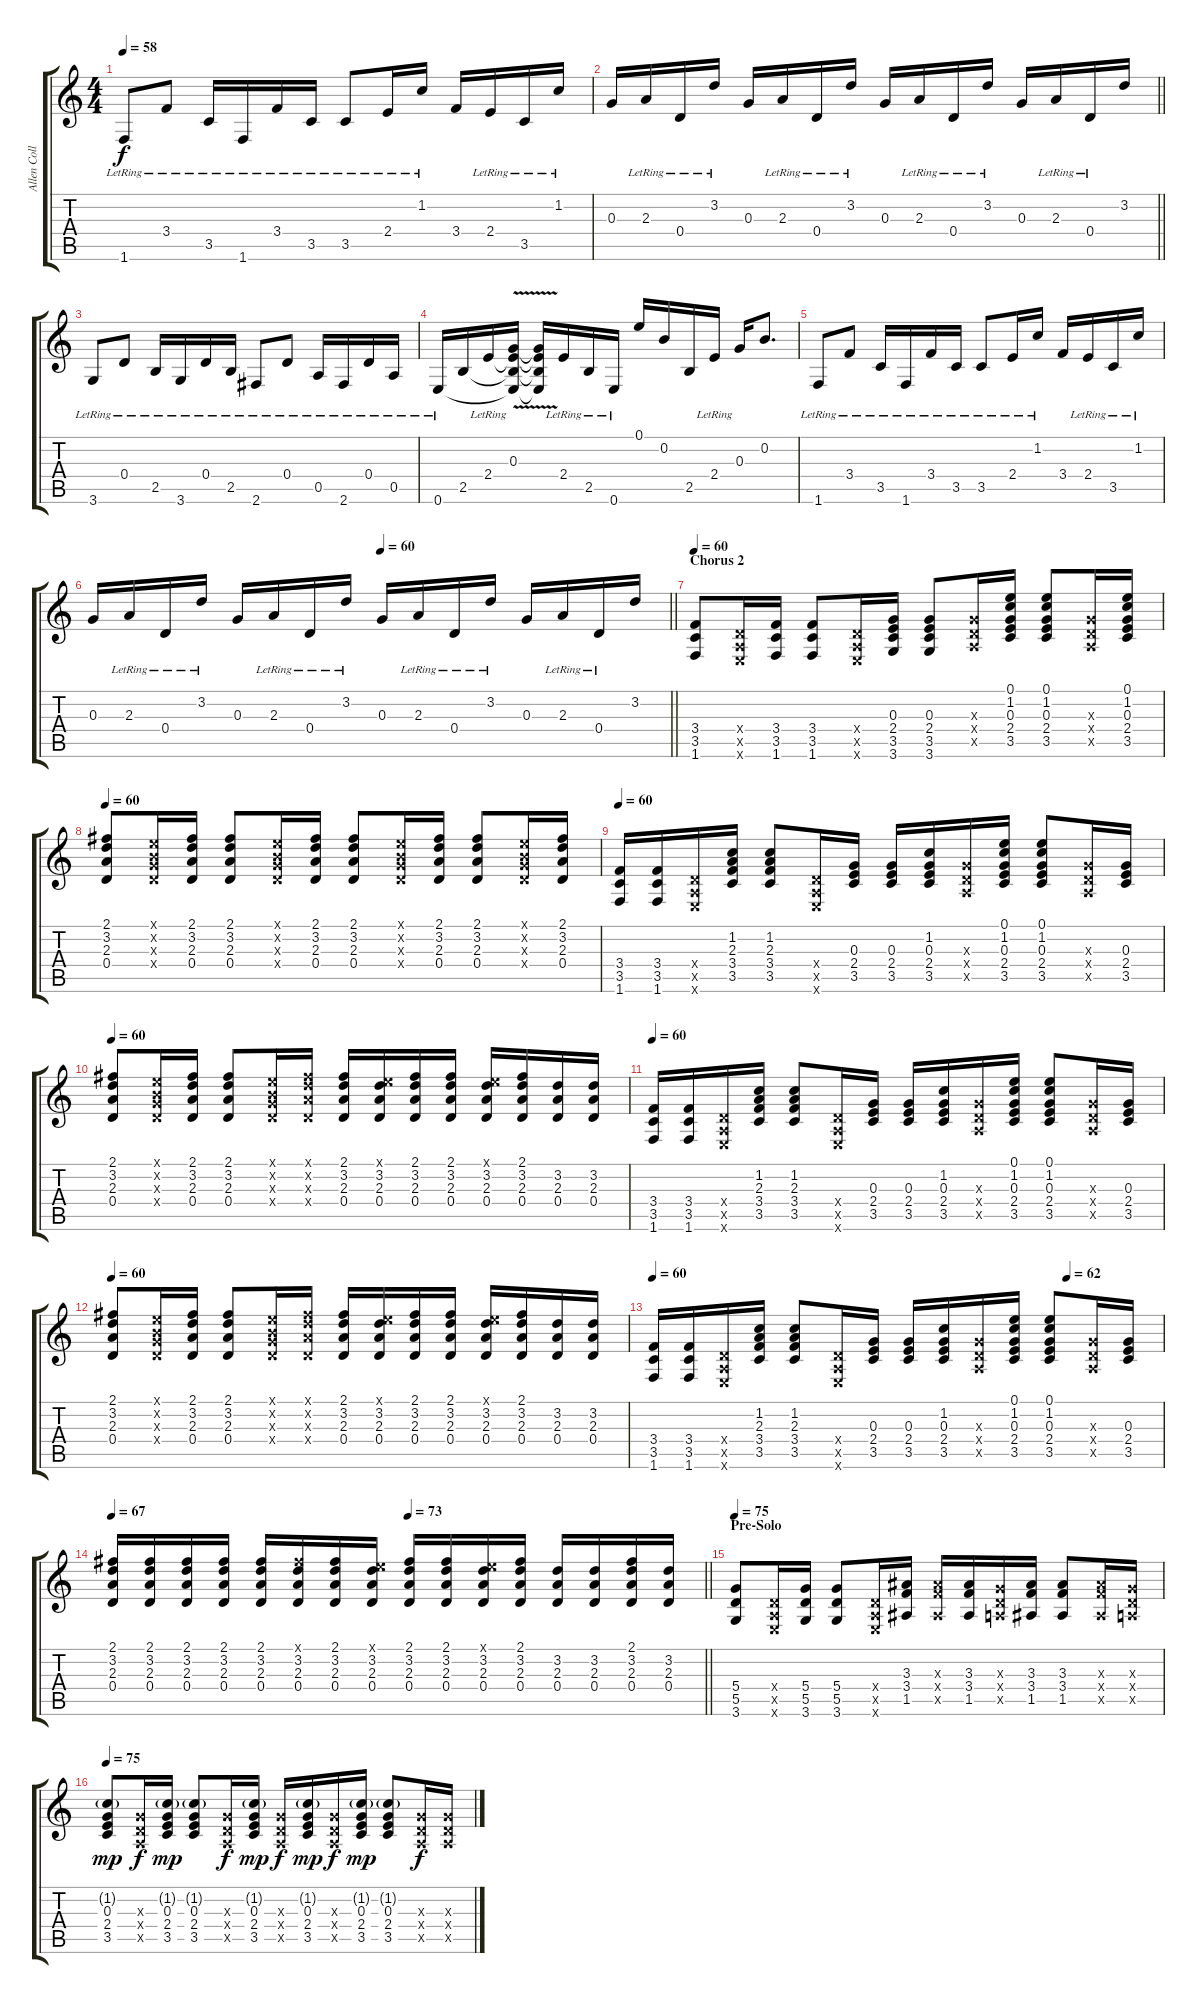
\track ("Allen Collins (rhythm/solo guitar)" "Allen Coll") {instrument electricguitarjazz}
\staff {score tabs}
\tuning (E4 B3 G3 D3 A2 E2) {hide}
\ts (4 4)
\tempo 58
\clef g2
\ks c
1.6{lr}.8{dy f} 3.4{lr}.8 3.5{lr}.16 1.6{lr}.16 3.4{lr}.16 3.5{lr}.16 3.5{lr}.8 2.4{lr}.16 1.2{lr}.16 3.4.16 2.4{lr}.16 3.5{lr}.16 1.2{lr}.16 |
\barLineRight lightlight
0.3.16 2.3{lr}.16 0.4{lr}.16 3.2{lr}.16 0.3.16 2.3{lr}.16 0.4{lr}.16 3.2{lr}.16 0.3.16 2.3{lr}.16 0.4{lr}.16 3.2{lr}.16 0.3.16 2.3{lr}.16 0.4{lr}.16 3.2.16 |
3.6{lr}.8 0.4{lr}.8 2.5{lr}.16 3.6{lr}.16 0.4{lr}.16 2.5{lr}.16 2.6{lr}.8 0.4{lr}.8 0.5{lr}.16 2.6{lr}.16 0.4{lr}.16 0.5{lr}.16 |
0.6{lr}.16{instrument distortionguitar} 2.5.16 2.4{lr}.16 (0.3{v} 2.4{v t} 2.5{v t} 0.6{v t}).16 (0.3{t} 2.4{t} 2.5{t} 0.6{t}).16 2.4{lr}.16 2.5{lr}.16 0.6{lr}.16 0.1.16 0.2.16 2.5.16 2.4{lr}.16 0.3.16 0.2.8{d} |
1.6{lr}.8{instrument electricguitarjazz} 3.4{lr}.8 3.5{lr}.16 1.6{lr}.16 3.4{lr}.16 3.5{lr}.16 3.5{lr}.8 2.4{lr}.16 1.2{lr}.16 3.4.16 2.4{lr}.16 3.5{lr}.16 1.2{lr}.16 |
\tempo (60 0.5)
\barLineRight lightlight
0.3.16 2.3{lr}.16 0.4{lr}.16 3.2{lr}.16 0.3.16 2.3{lr}.16 0.4{lr}.16 3.2{lr}.16 0.3.16 2.3{lr}.16 0.4{lr}.16 3.2{lr}.16 0.3.16 2.3{lr}.16 0.4{lr}.16 3.2.16 |
\section ("" "Chorus 2")
\tempo 60
(3.4 3.5 1.6).8 (0.4{x} 0.5{x} 0.6{x}).16 (3.4 3.5 1.6).16 (3.4 3.5 1.6).8 (0.4{x} 0.5{x} 0.6{x}).16 (0.3 2.4 3.5 3.6).16 (0.3 2.4 3.5 3.6).8 (0.3{x} 0.4{x} 0.5{x}).16 (0.1 1.2 0.3 2.4 3.5).16 (0.1 1.2 0.3 2.4 3.5).8 (0.3{x} 0.4{x} 0.5{x}).16 (0.1 1.2 0.3 2.4 3.5).16 |
\tempo 60
(2.1 3.2 2.3 0.4).8 (0.1{x} 0.2{x} 0.3{x} 0.4{x}).16 (2.1 3.2 2.3 0.4).16 (2.1 3.2 2.3 0.4).8 (0.1{x} 0.2{x} 0.3{x} 0.4{x}).16 (2.1 3.2 2.3 0.4).16 (2.1 3.2 2.3 0.4).8 (0.1{x} 0.2{x} 0.3{x} 0.4{x}).16 (2.1 3.2 2.3 0.4).16 (2.1 3.2 2.3 0.4).8 (0.1{x} 0.2{x} 0.3{x} 0.4{x}).16 (2.1 3.2 2.3 0.4).16 |
\tempo 60
(3.4 3.5 1.6).16 (3.4 3.5 1.6).16 (0.4{x} 0.5{x} 0.6{x}).16 (1.2 2.3 3.4 3.5).16 (1.2 2.3 3.4 3.5).8 (0.4{x} 0.5{x} 0.6{x}).16 (0.3 2.4 3.5).16 (0.3 2.4 3.5).16 (1.2 0.3 2.4 3.5).16 (0.3{x} 0.4{x} 0.5{x}).16 (0.1 1.2 0.3 2.4 3.5).16 (0.1 1.2 0.3 2.4 3.5).8 (0.3{x} 0.4{x} 0.5{x}).16 (0.3 2.4 3.5).16 |
\tempo 60
(2.1 3.2 2.3 0.4).8 (0.1{x} 0.2{x} 0.3{x} 0.4{x}).16 (2.1 3.2 2.3 0.4).16 (2.1 3.2 2.3 0.4).8 (0.1{x} 0.2{x} 0.3{x} 0.4{x}).16 (2.1{x} 3.2{x} 2.3{x} 0.4{x}).16 (2.1 3.2 2.3 0.4).16 (0.1{x} 3.2 2.3 0.4).16 (2.1 3.2 2.3 0.4).16 (2.1 3.2 2.3 0.4).16 (0.1{x} 3.2 2.3 0.4).16 (2.1 3.2 2.3 0.4).16 (3.2 2.3 0.4).16 (3.2 2.3 0.4).16 |
\tempo 60
(3.4 3.5 1.6).16 (3.4 3.5 1.6).16 (0.4{x} 0.5{x} 0.6{x}).16 (1.2 2.3 3.4 3.5).16 (1.2 2.3 3.4 3.5).8 (0.4{x} 0.5{x} 0.6{x}).16 (0.3 2.4 3.5).16 (0.3 2.4 3.5).16 (1.2 0.3 2.4 3.5).16 (0.3{x} 0.4{x} 0.5{x}).16 (0.1 1.2 0.3 2.4 3.5).16 (0.1 1.2 0.3 2.4 3.5).8 (0.3{x} 0.4{x} 0.5{x}).16 (0.3 2.4 3.5).16 |
\tempo 60
(2.1 3.2 2.3 0.4).8 (0.1{x} 0.2{x} 0.3{x} 0.4{x}).16 (2.1 3.2 2.3 0.4).16 (2.1 3.2 2.3 0.4).8 (0.1{x} 0.2{x} 0.3{x} 0.4{x}).16 (2.1{x} 3.2{x} 2.3{x} 0.4{x}).16 (2.1 3.2 2.3 0.4).16 (0.1{x} 3.2 2.3 0.4).16 (2.1 3.2 2.3 0.4).16 (2.1 3.2 2.3 0.4).16 (0.1{x} 3.2 2.3 0.4).16 (2.1 3.2 2.3 0.4).16 (3.2 2.3 0.4).16 (3.2 2.3 0.4).16 |
\tempo 60
\tempo (62 0.8125)
(3.4 3.5 1.6).16 (3.4 3.5 1.6).16 (0.4{x} 0.5{x} 0.6{x}).16 (1.2 2.3 3.4 3.5).16 (1.2 2.3 3.4 3.5).8 (0.4{x} 0.5{x} 0.6{x}).16 (0.3 2.4 3.5).16 (0.3 2.4 3.5).16 (1.2 0.3 2.4 3.5).16 (0.3{x} 0.4{x} 0.5{x}).16 (0.1 1.2 0.3 2.4 3.5).16 (0.1 1.2 0.3 2.4 3.5).8 (0.3{x} 0.4{x} 0.5{x}).16 (0.3 2.4 3.5).16 |
\tempo 67
\tempo (73 0.5)
\barLineRight lightlight
(2.1 3.2 2.3 0.4).16 (2.1 3.2 2.3 0.4).16 (2.1 3.2 2.3 0.4).16 (2.1 3.2 2.3 0.4).16 (2.1 3.2 2.3 0.4).16 (2.1{x} 3.2 2.3 0.4).16 (2.1 3.2 2.3 0.4).16 (0.1{x} 3.2 2.3 0.4).16 (2.1 3.2 2.3 0.4).16 (2.1 3.2 2.3 0.4).16 (0.1{x} 3.2 2.3 0.4).16 (2.1 3.2 2.3 0.4).16 (3.2 2.3 0.4).16 (3.2 2.3 0.4).16 (2.1 3.2 2.3 0.4).16 (3.2 2.3 0.4).16 |
\section ("" "Pre-Solo")
\tempo 75
(5.4 5.5 3.6).8{volume 9 instrument distortionguitar} (0.4{x} 0.5{x} 0.6{x}).16 (5.4 5.5 3.6).16 (5.4 5.5 3.6).8 (0.4{x} 0.5{x} 0.6{x}).16 (3.3 3.4 1.5).16 (3.3{x} 3.4{x} 1.5{x}).16 (3.3 3.4 1.5).16 (0.3{x} 0.4{x} 0.5{x}).16 (3.3 3.4 1.5).16 (3.3 3.4 1.5).8 (3.3{x} 3.4{x} 1.5{x}).16 (0.3{x} 0.4{x} 0.5{x}).16 |
\tempo 75
(1.2{g} 0.3 2.4 3.5).8{dy mp} (0.3{x} 0.4{x} 0.5{x}).16{dy f} (1.2{g} 0.3 2.4 3.5).16{dy mp} (1.2{g} 0.3 2.4 3.5).8 (0.3{x} 0.4{x} 0.5{x}).16{dy f} (1.2{g} 0.3 2.4 3.5).16{dy mp} (0.3{x} 0.4{x} 0.5{x}).16{dy f} (1.2{g} 0.3 2.4 3.5).16{dy mp} (0.3{x} 0.4{x} 0.5{x}).16{dy f} (1.2{g} 0.3 2.4 3.5).16{dy mp} (1.2{g} 0.3 2.4 3.5).8 (0.3{x} 0.4{x} 0.5{x}).16{dy f} (0.3{x} 0.4{x} 0.5{x}).16
